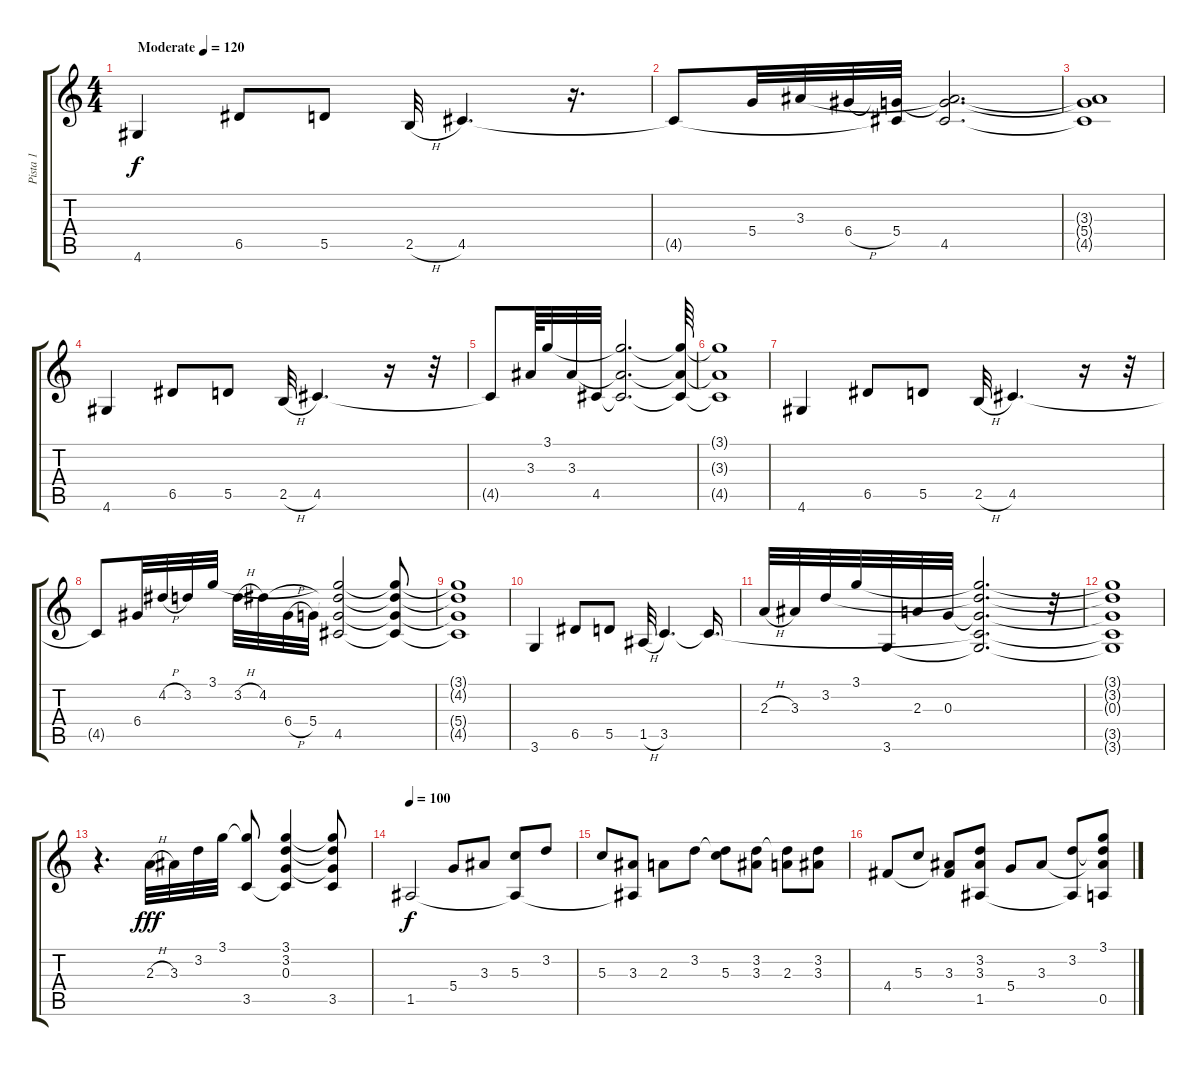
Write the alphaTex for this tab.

\track ("Pista 1" "Pista 1") {instrument acousticguitarnylon}
\staff {score tabs}
\tuning (E4 B3 G3 D3 A2 E2) {hide}
\ts (4 4)
\tempo (120 "Moderate")
\clef g2
\ks c
4.6.4{dy f instrument acousticguitarnylon} 6.5.8 5.5.8 2.5{h}.32 4.5.4{d} r.16{d} |
4.5{t}.8 5.4.32 3.3.32 6.4{h}.32 (5.4 4.5{t}).32 (3.3{t} 5.4{t} 4.5).2{d} |
(3.3{t} 5.4{t} 4.5{t}).1 |
4.6.4 6.5.8 5.5.8 2.5{h}.32 4.5.4{d} r.16 r.32 |
4.5{t}.8 3.3.64 3.1.32 3.3.32 4.5.32 (3.1{t} 3.3{t} 4.5{t}).2{d} (3.1{t} 3.3{t} 4.5{t}).64 |
(3.1{t} 3.3{t} 4.5{t}).1 |
4.6.4 6.5.8 5.5.8 2.5{h}.32 4.5.4{d} r.16 r.32 |
4.5{t}.8 6.4.32 4.2{h}.32 3.2.32 3.1.32 3.2{h}.32 4.2.32 6.4{h}.32 5.4.32 (3.1{t} 4.2{t} 5.4{t} 4.5).2 (3.1{t} 4.2{t} 5.4{t} 4.5{t}).8 |
(3.1{t} 4.2{t} 5.4{t} 4.5{t}).1 |
3.6.4 6.5.8 5.5.8 1.5{h}.32 3.5.4{d} 3.5{t}.16{d} |
2.3{h}.32 3.3.32 3.2.32 3.1.32 3.6.32 2.3.32 0.3.32 (3.1{t} 3.2{t} 0.3{t} 3.5{t} 3.6{t}).2{d} r.32 |
(3.1{t} 3.2{t} 0.3{t} 3.5{t} 3.6{t}).1 |
r.4{d} 2.3{h}.32{dy fff} 3.3.32 3.2.32 3.1.32 (3.1{t} 3.5).8 (3.1 3.2 0.3 3.5{t}).4 (3.1{t} 3.2{t} 0.3{t} 3.5).8 |
\tempo 100
1.5.2{dy f} 5.4.8 3.3.8 (5.3 1.5{t}).8 3.2.8 |
5.3.8 (3.3 1.5{t}).8 2.3.8 3.2.8 (3.2{t} 5.3).8 (3.2 3.3).8 (3.2{t} 2.3).8 (3.2 3.3).8 |
4.4.8 5.3.8 (3.3 4.4{t}).8 (3.2 3.3 1.5).8 5.4.8 3.3.8 (3.2 1.5{t}).8 (3.1 3.2{t} 3.3{t} 0.5).8
